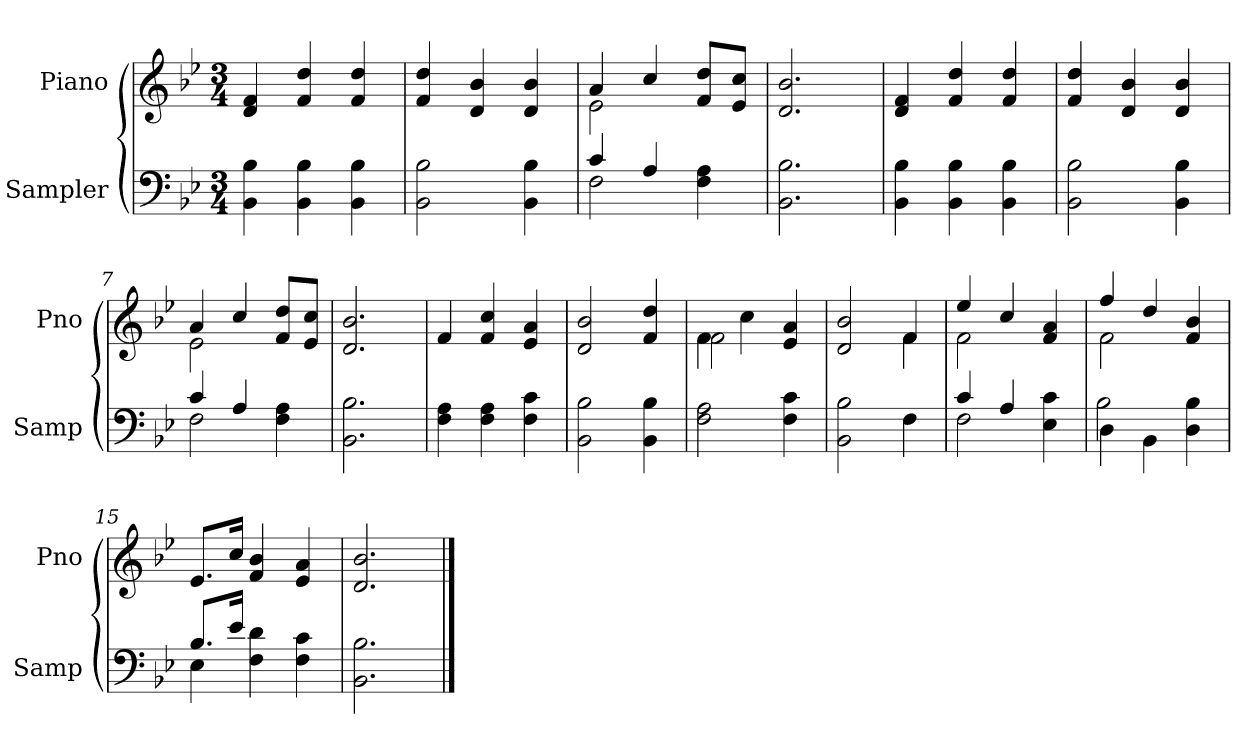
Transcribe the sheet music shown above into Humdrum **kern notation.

**kern	**kern
*part2	*part1
*staff2	*staff1
*I"Sampler	*I"Piano
*I'Samp	*I'Pno
*clefF4	*clefG2
*k[b-e-]	*k[b-e-]
*B-:	*B-:
*M3/4	*M3/4
=1	=1
4BB- 4B-	4d 4f
4BB- 4B-	4f 4dd
4BB- 4B-	4f 4dd
=2	=2
2BB- 2B-	4f 4dd
.	4d 4b-
4BB- 4B-	4d 4b-
=3	=3
*^	*^
4c/	2F	4a/	2e-
4A/	.	4cc/	.
4F 4A	4ryy	8f/ 8dd/L	4ryy
.	.	8e-/ 8cc/J	.
*v	*v	*	*
*	*v	*v
=4	=4
2.BB- 2.B-	2.d 2.b-
=5	=5
4BB- 4B-	4d 4f
4BB- 4B-	4f 4dd
4BB- 4B-	4f 4dd
=6	=6
2BB- 2B-	4f 4dd
.	4d 4b-
4BB- 4B-	4d 4b-
=7	=7
*^	*^
4c/	2F	4a/	2e-
4A/	.	4cc/	.
4F 4A	4ryy	8f/ 8dd/L	4ryy
.	.	8e-/ 8cc/J	.
*v	*v	*	*
*	*v	*v
=8	=8
2.BB- 2.B-	2.d 2.b-
=9	=9
4F 4A	4f
4F 4A	4f 4cc
4F 4c	4e- 4a
=10	=10
2BB- 2B-	2d 2b-
4BB- 4B-	4f 4dd
=11	=11
*	*^
2F 2A	4f\	2f
.	4cc\	.
4F 4c	4e- 4a	4ryy
=12	=12	=12
2BB- 2B-	2d 2b-	2ryy
4F	4f/	4f
=13	=13	=13
*^	*	*
4c/	2F	4ee-/	2f
4A/	.	4cc/	.
4E- 4c	4ryy	4f 4a	4ryy
=14	=14	=14	=14
4D\	2B-	4ff/	2f
4BB-\	.	4dd/	.
4D 4B-	4ryy	4f 4b-	4ryy
*	*	*v	*v
=15	=15	=15
8.B-/L	4E-	8.e-/L
16e-/Jk	.	16cc/Jk
4F 4d	2ryy	4f 4b-
4F 4c	.	4e- 4a
*v	*v	*
=16	=16
2.BB- 2.B-	2.d 2.b-
==	==
*-	*-
